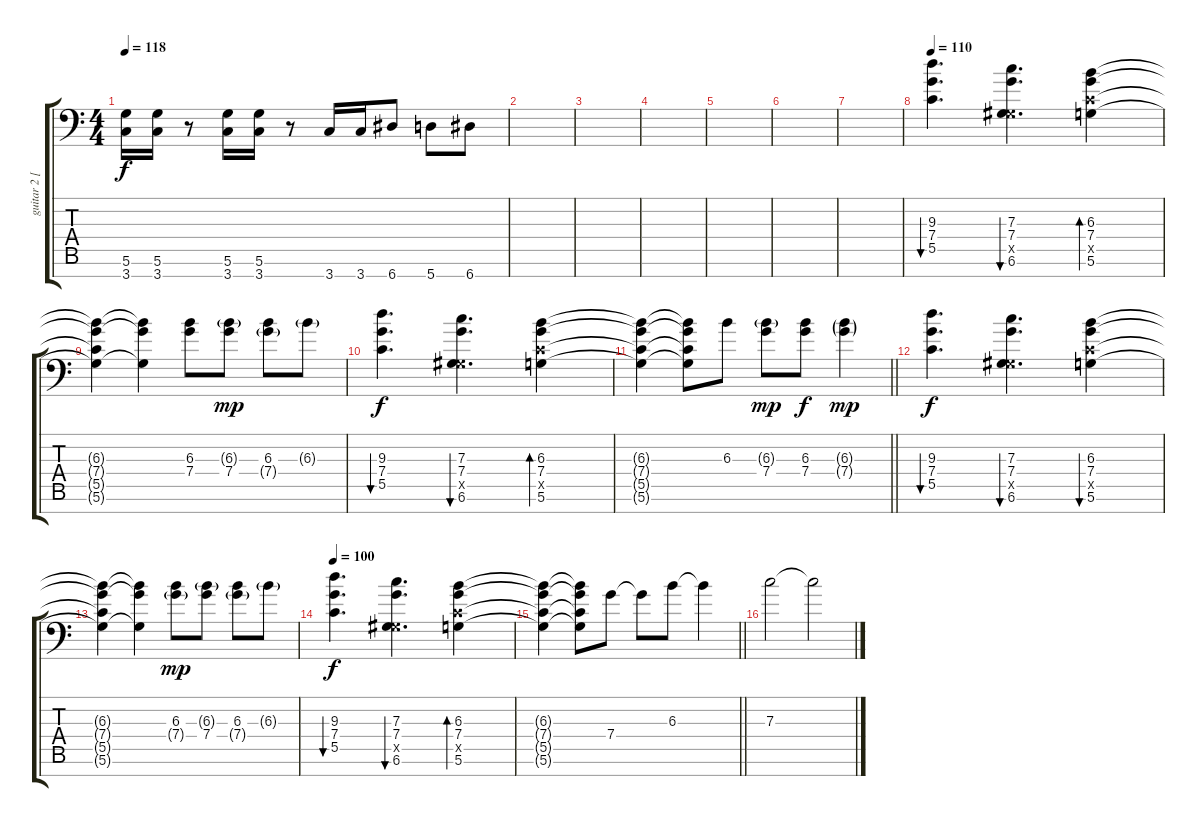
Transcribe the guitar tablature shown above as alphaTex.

\track ("guitar 2 [munky]" "guitar 2 [") {instrument distortionguitar}
\staff {score tabs}
\tuning (D4 A3 F3 C3 G2 D2 A1) {hide}
\ts (4 4)
\tempo 118
\clef f4
\ks c
(5.6 3.7).16{dy f} (5.6 3.7).16 r.8 (5.6 3.7).16 (5.6 3.7).16 r.8 3.7.16 3.7.16 6.7.8 5.7.8 6.7.8 |
|
|
|
|
|
|
\tempo 110
(9.3 7.4 5.5).4{d bu 240 volume 15 instrument electricguitarclean} (7.3 7.4 0.5{x} 6.6).4{d bu 240} (6.3 7.4 5.5{x} 5.6).4{bd 240} |
(6.3{t} 7.4{t} 5.5{t} 5.6{t}).4 (6.3{t} 7.4{t} 5.6{t}).4 (6.3 7.4).8 (6.3{g} 7.4).8{dy mp} (6.3 7.4{g}).8 6.3{g}.8 |
(9.3 7.4 5.5).4{d bu 240 dy f} (7.3 7.4 0.5{x} 6.6).4{d bu 480} (6.3 7.4 5.5{x} 5.6).4{bd 480} |
\barLineRight lightlight
(6.3{t} 7.4{t} 5.5{t} 5.6{t}).4 (6.3{t} 7.4{t} 5.5{t} 5.6{t}).8 6.3.8 (6.3{g} 7.4).8{dy mp} (6.3 7.4).8{dy f} (6.3{g} 7.4{g}).4{dy mp} |
(9.3 7.4 5.5).4{d bu 480 dy f volume 15 instrument electricguitarclean} (7.3 7.4 0.5{x} 6.6).4{d bu 480} (6.3 7.4 5.5{x} 5.6).4{bu 480} |
(6.3{t} 7.4{t} 5.5{t} 5.6{t}).4 (6.3{t} 7.4{t} 5.6{t}).4 (6.3 7.4{g}).8{dy mp} (6.3{g} 7.4).8 (6.3 7.4{g}).8 6.3{g}.8 |
\tempo 100
(9.3 7.4 5.5).4{d bu 480 dy f} (7.3 7.4 0.5{x} 6.6).4{d bu 480} (6.3 7.4 5.5{x} 5.6).4{bd 480} |
\barLineRight lightlight
(6.3{t} 7.4{t} 5.5{t} 5.6{t}).4 (6.3{t} 7.4{t} 5.5{t} 5.6{t}).8 7.4.8 7.4{t}.8 6.3.8 6.3{t}.4 |
7.3.2 7.3{t}.2
